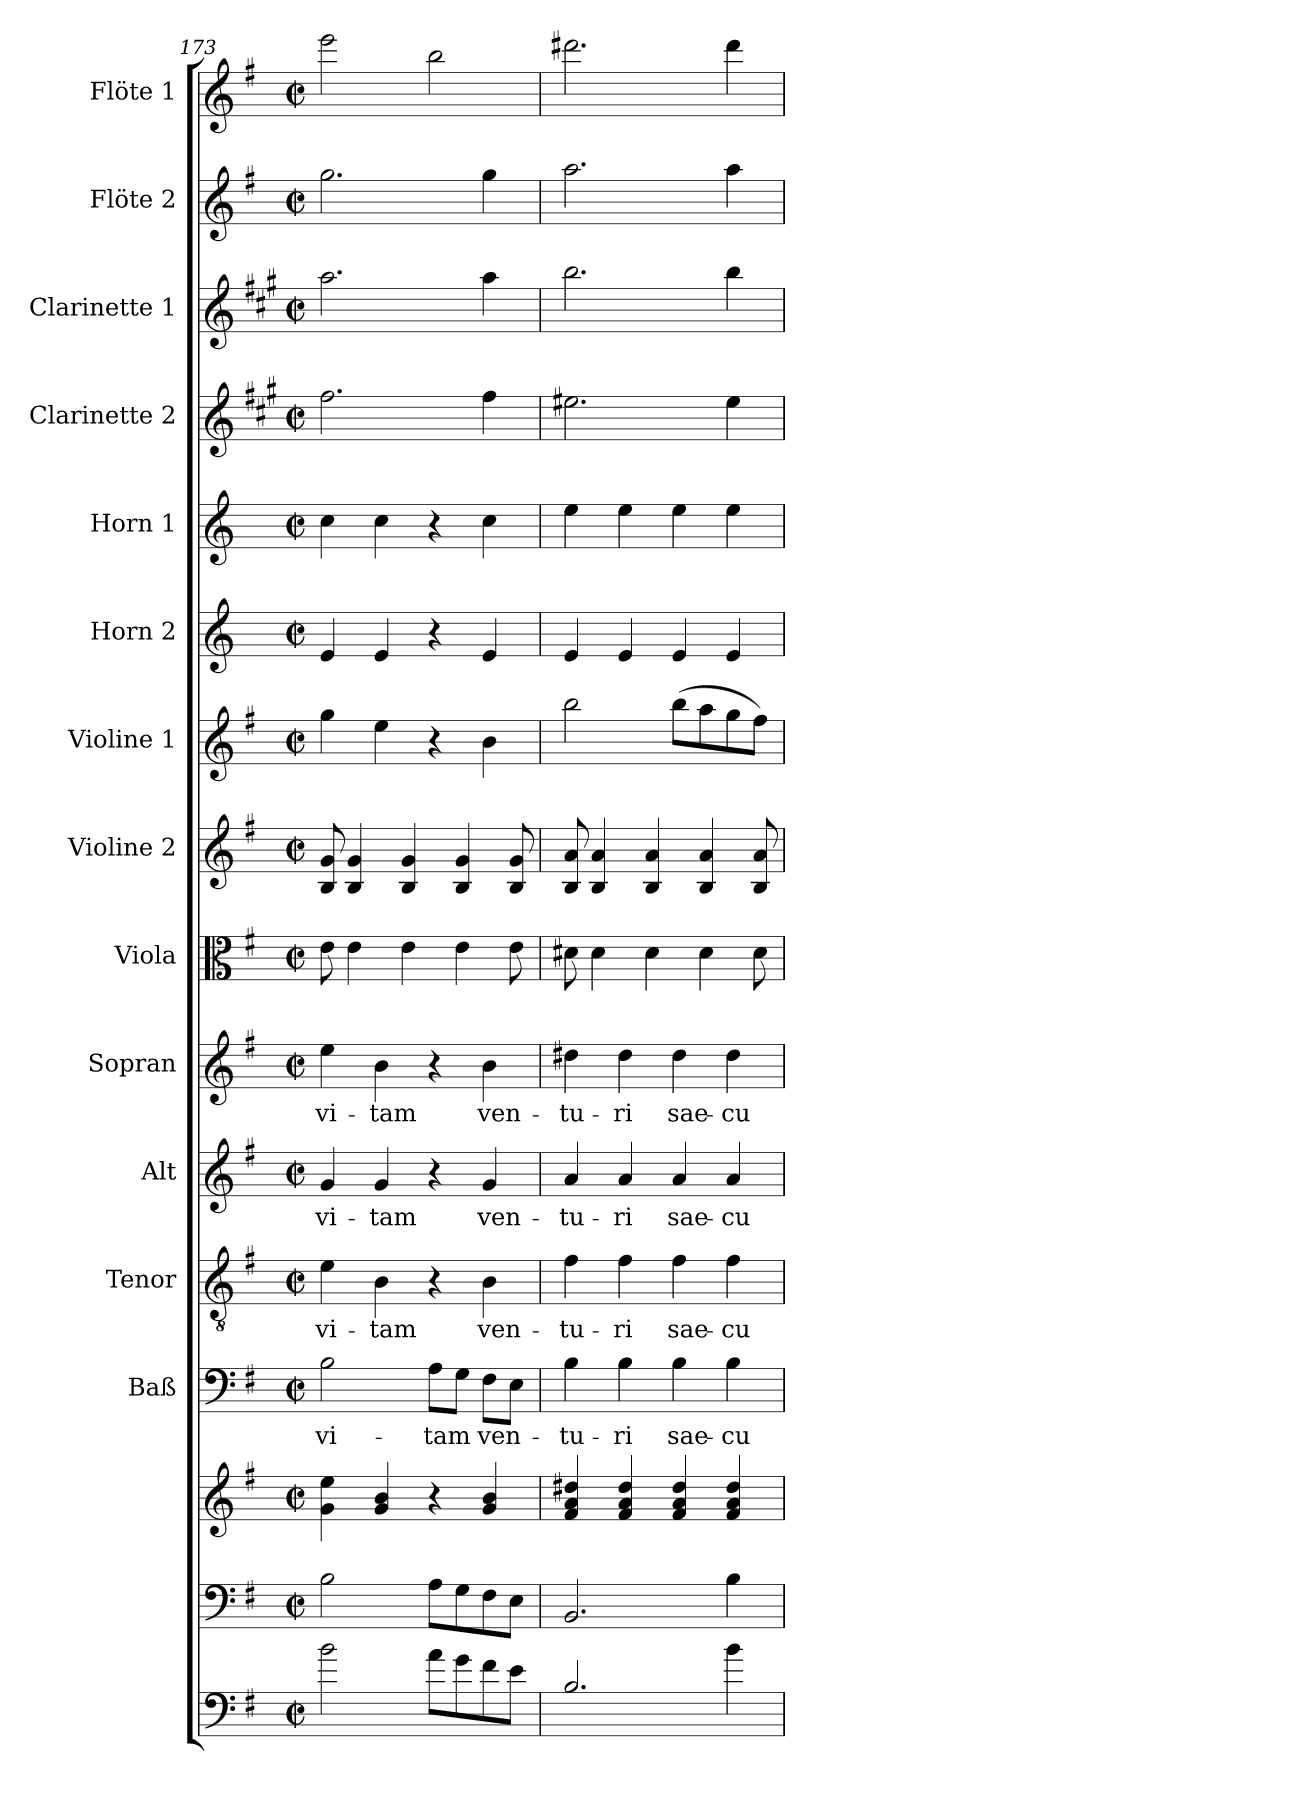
**kern	**kern	**kern	**kern	**text	**kern	**text	**kern	**text	**kern	**text	**kern	**kern	**kern	**kern	**kern	**kern	**kern	**kern	**kern
*part15	*part14	*part14	*part13	*part13	*part12	*part12	*part11	*part11	*part10	*part10	*part9	*part8	*part7	*part6	*part5	*part4	*part3	*part2	*part1
*staff16	*staff15	*staff14	*staff13	*staff13	*staff12	*staff12	*staff11	*staff11	*staff10	*staff10	*staff9	*staff8	*staff7	*staff6	*staff5	*staff4	*staff3	*staff2	*staff1
*	*	*	*I"Baß	*	*I"Tenor	*	*I"Alt	*	*I"Sopran	*	*I"Viola	*I"Violine 2	*I"Violine 1	*I"Horn 2	*I"Horn 1	*I"Clarinette 2	*I"Clarinette 1	*I"Flöte 2	*I"Flöte 1
*	*	*	*I'Baß	*	*I'Ten	*	*I'Alt	*	*I'Sop	*	*I'Vla.	*I'Vln. 2	*I'Vln. 1	*I'Hrn. 2	*I'Hrn. 1	*I'Cl. 2	*I'Cl. 1	*I'Fl. 2	*I'Fl. 1
*clefF4	*clefF4	*clefG2	*clefF4	*	*clefGv2	*	*clefG2	*	*clefG2	*	*clefC3	*clefG2	*clefG2	*clefG2	*clefG2	*clefG2	*clefG2	*clefG2	*clefG2
*ITrd7c12	*	*	*	*	*	*	*	*	*	*	*	*	*	*ITrd3c5	*ITrd3c5	*ITrd1c2	*ITrd1c2	*	*
*k[f#]	*k[f#]	*k[f#]	*k[f#]	*	*k[f#]	*	*k[f#]	*	*k[f#]	*	*k[f#]	*k[f#]	*k[f#]	*k[f#]	*k[f#]	*k[f#]	*k[f#]	*k[f#]	*k[f#]
*G:	*G:	*G:	*G:	*	*G:	*	*G:	*	*G:	*	*G:	*G:	*G:	*G:	*G:	*G:	*G:	*G:	*G:
*M2/2	*M2/2	*M2/2	*M2/2	*	*M2/2	*	*M2/2	*	*M2/2	*	*M2/2	*M2/2	*M2/2	*M2/2	*M2/2	*M2/2	*M2/2	*M2/2	*M2/2
*met(c|)	*met(c|)	*met(c|)	*met(c|)	*	*met(c|)	*	*met(c|)	*	*met(c|)	*	*met(c|)	*met(c|)	*met(c|)	*met(c|)	*met(c|)	*met(c|)	*met(c|)	*met(c|)	*met(c|)
=173	=173	=173	=173	=173	=173	=173	=173	=173	=173	=173	=173	=173	=173	=173	=173	=173	=173	=173	=173
!	!	!	!	!LO:LY:b	!	!LO:LY:b	!	!LO:LY:b	!	!LO:LY:b	!	!	!	!	!	!	!	!	!
2B\	2B\	4g\ 4ee\	2B\	vi-	4e\	vi-	4g/	vi-	4ee\	vi-	8e\	8B/ 8g/	4gg\	4B/	4g\	2.ee\	2.gg\	2.gg\	2eee\
.	.	.	.	.	.	.	.	.	.	.	4e\	4B/ 4g/	.	.	.	.	.	.	.
!	!	!	!	!	!	!LO:LY:b	!	!LO:LY:b	!	!LO:LY:b	!	!	!	!	!	!	!	!	!
.	.	4g/ 4b/	.	.	4B\	-tam	4g/	-tam	4b\	-tam	.	.	4ee\	4B/	4g\	.	.	.	.
.	.	.	.	.	.	.	.	.	.	.	4e\	4B/ 4g/	.	.	.	.	.	.	.
!	!	!	!	!LO:LY:b	!	!	!	!	!	!	!	!	!	!	!	!	!	!	!
8A\L	8A\L	4r	8A\L	-tam	4r	.	4r	.	4r	.	.	.	4r	4r	4r	.	.	.	2bb\
8G\	8G\	.	8G\J	.	.	.	.	.	.	.	4e\	4B/ 4g/	.	.	.	.	.	.	.
!	!	!	!	!LO:LY:b	!	!LO:LY:b	!	!LO:LY:b	!	!LO:LY:b	!	!	!	!	!	!	!	!	!
8F#\	8F#\	4g/ 4b/	8F#\L	ven-	4B\	ven-	4g/	ven-	4b\	ven-	.	.	4b\	4B/	4g\	4ee\	4gg\	4gg\	.
8E\J	8E\J	.	8E\J	.	.	.	.	.	.	.	8e\	8B/ 8g/	.	.	.	.	.	.	.
=174	=174	=174	=174	=174	=174	=174	=174	=174	=174	=174	=174	=174	=174	=174	=174	=174	=174	=174	=174
!	!	!	!	!LO:LY:b	!	!LO:LY:b	!	!LO:LY:b	!	!LO:LY:b	!	!	!	!	!	!	!	!	!
2.BB/	2.BB/	4f#/ 4a/ 4dd#X/	4B\	-tu-	4f#\	-tu-	4a/	-tu-	4dd#X\	-tu-	8d#X\	8B/ 8a/	2bb\	4B/	4b\	2.dd#X\	2.aa\	2.aa\	2.ddd#X\
.	.	.	.	.	.	.	.	.	.	.	4d#\	4B/ 4a/	.	.	.	.	.	.	.
!	!	!	!	!LO:LY:b	!	!LO:LY:b	!	!LO:LY:b	!	!LO:LY:b	!	!	!	!	!	!	!	!	!
.	.	4f#/ 4a/ 4dd#/	4B\	-ri	4f#\	-ri	4a/	-ri	4dd#\	-ri	.	.	.	4B/	4b\	.	.	.	.
.	.	.	.	.	.	.	.	.	.	.	4d#\	4B/ 4a/	.	.	.	.	.	.	.
!	!	!	!	!LO:LY:b	!	!LO:LY:b	!	!LO:LY:b	!	!LO:LY:b	!	!	!	!	!	!	!	!	!
.	.	4f#/ 4a/ 4dd#/	4B\	sae-	4f#\	sae-	4a/	sae-	4dd#\	sae-	.	.	(>8bb\L	4B/	4b\	.	.	.	.
.	.	.	.	.	.	.	.	.	.	.	4d#\	4B/ 4a/	8aa\	.	.	.	.	.	.
!	!	!	!	!LO:LY:b	!	!LO:LY:b	!	!LO:LY:b	!	!LO:LY:b	!	!	!	!	!	!	!	!	!
4B\	4B\	4f#/ 4a/ 4dd#/	4B\	-cu-	4f#\	-cu-	4a/	-cu-	4dd#\	-cu-	.	.	8gg\	4B/	4b\	4dd#\	4aa\	4aa\	4ddd#\
.	.	.	.	.	.	.	.	.	.	.	8d#\	8B/ 8a/	8ff#\J)	.	.	.	.	.	.
=	=	=	=	=	=	=	=	=	=	=	=	=	=	=	=	=	=	=	=
*-	*-	*-	*-	*-	*-	*-	*-	*-	*-	*-	*-	*-	*-	*-	*-	*-	*-	*-	*-
